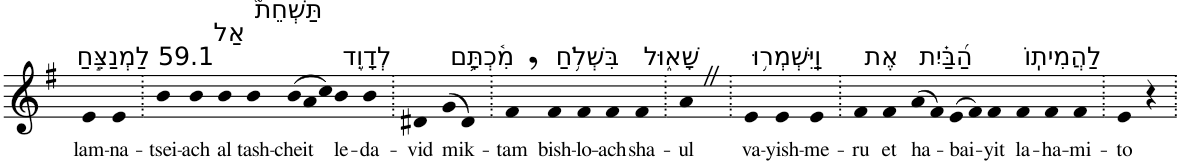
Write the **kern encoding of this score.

**kern	**text
*part1	*part1
*staff1	*staff1
*I"Piano	*
*I'Pno	*
*clefG2	*
*k[f#]	*
*G:	*
=1	=1
!LO:TX:a:t=59.1 לַמְנַצֵּ֣חַ	!
!	!LO:LY:b
4e	lam-
!	!LO:LY:b
4e	-na-
=2.	=2.
!	!LO:LY:b
4b	-tsei-
!	!LO:LY:b
4b	-ach
!LO:TX:a:t=אַל	!
!	!LO:LY:b
4b	al
!LO:TX:a:t=תַּשְׁחֵת֮	!
!	!LO:LY:b
4b	tash-
*Xtuplet	*
!	!LO:LY:b
(>12b	-cheit
12a	.
12cc)	.
!LO:TX:a:t=לְדָוִ֪ד	!
!	!LO:LY:b
4b	le-
!	!LO:LY:b
4b	-da-
=3.	=3.
!	!LO:LY:b
4d#X	-vid
!LO:TX:a:t=מִ֫כְתָּ֥ם	!
!	!LO:LY:b
(>8g	mik-
8d#)	.
=4.	=4.
!	!LO:LY:b
4f#,	-tam
!LO:TX:a:t=בִּשְׁלֹ֥חַ	!
!	!LO:LY:b
4f#	bish-
!	!LO:LY:b
4f#	-lo-
!	!LO:LY:b
4f#	-ach
!LO:TX:a:t=שָׁא֑וּל	!
!	!LO:LY:b
4f#	sha-
=5.	=5.
!	!LO:LY:b
4aZ	-ul
=6.	=6.
!LO:TX:a:t=וַֽיִּשְׁמְר֥וּ	!
!	!LO:LY:b
4e	va-
!	!LO:LY:b
4e	-yish-
!	!LO:LY:b
4e	-me-
=7.	=7.
!	!LO:LY:b
4f#	-ru
!LO:TX:a:t=אֶת	!
!	!LO:LY:b
4f#	et
!LO:TX:a:t=הַ֝בַּ֗יִת	!
!	!LO:LY:b
(>8a	ha-
8f#)	.
!	!LO:LY:b
(>8e	-bai-
8f#)	.
!	!LO:LY:b
4f#	-yit
!LO:TX:a:t=לַהֲמִיתֽוֹ	!
!	!LO:LY:b
4f#	la-
!	!LO:LY:b
4f#	-ha-
!	!LO:LY:b
4f#	-mi-
=8.	=8.
!	!LO:LY:b
4e	-to
4r	.
=.	=.
*-	*-
